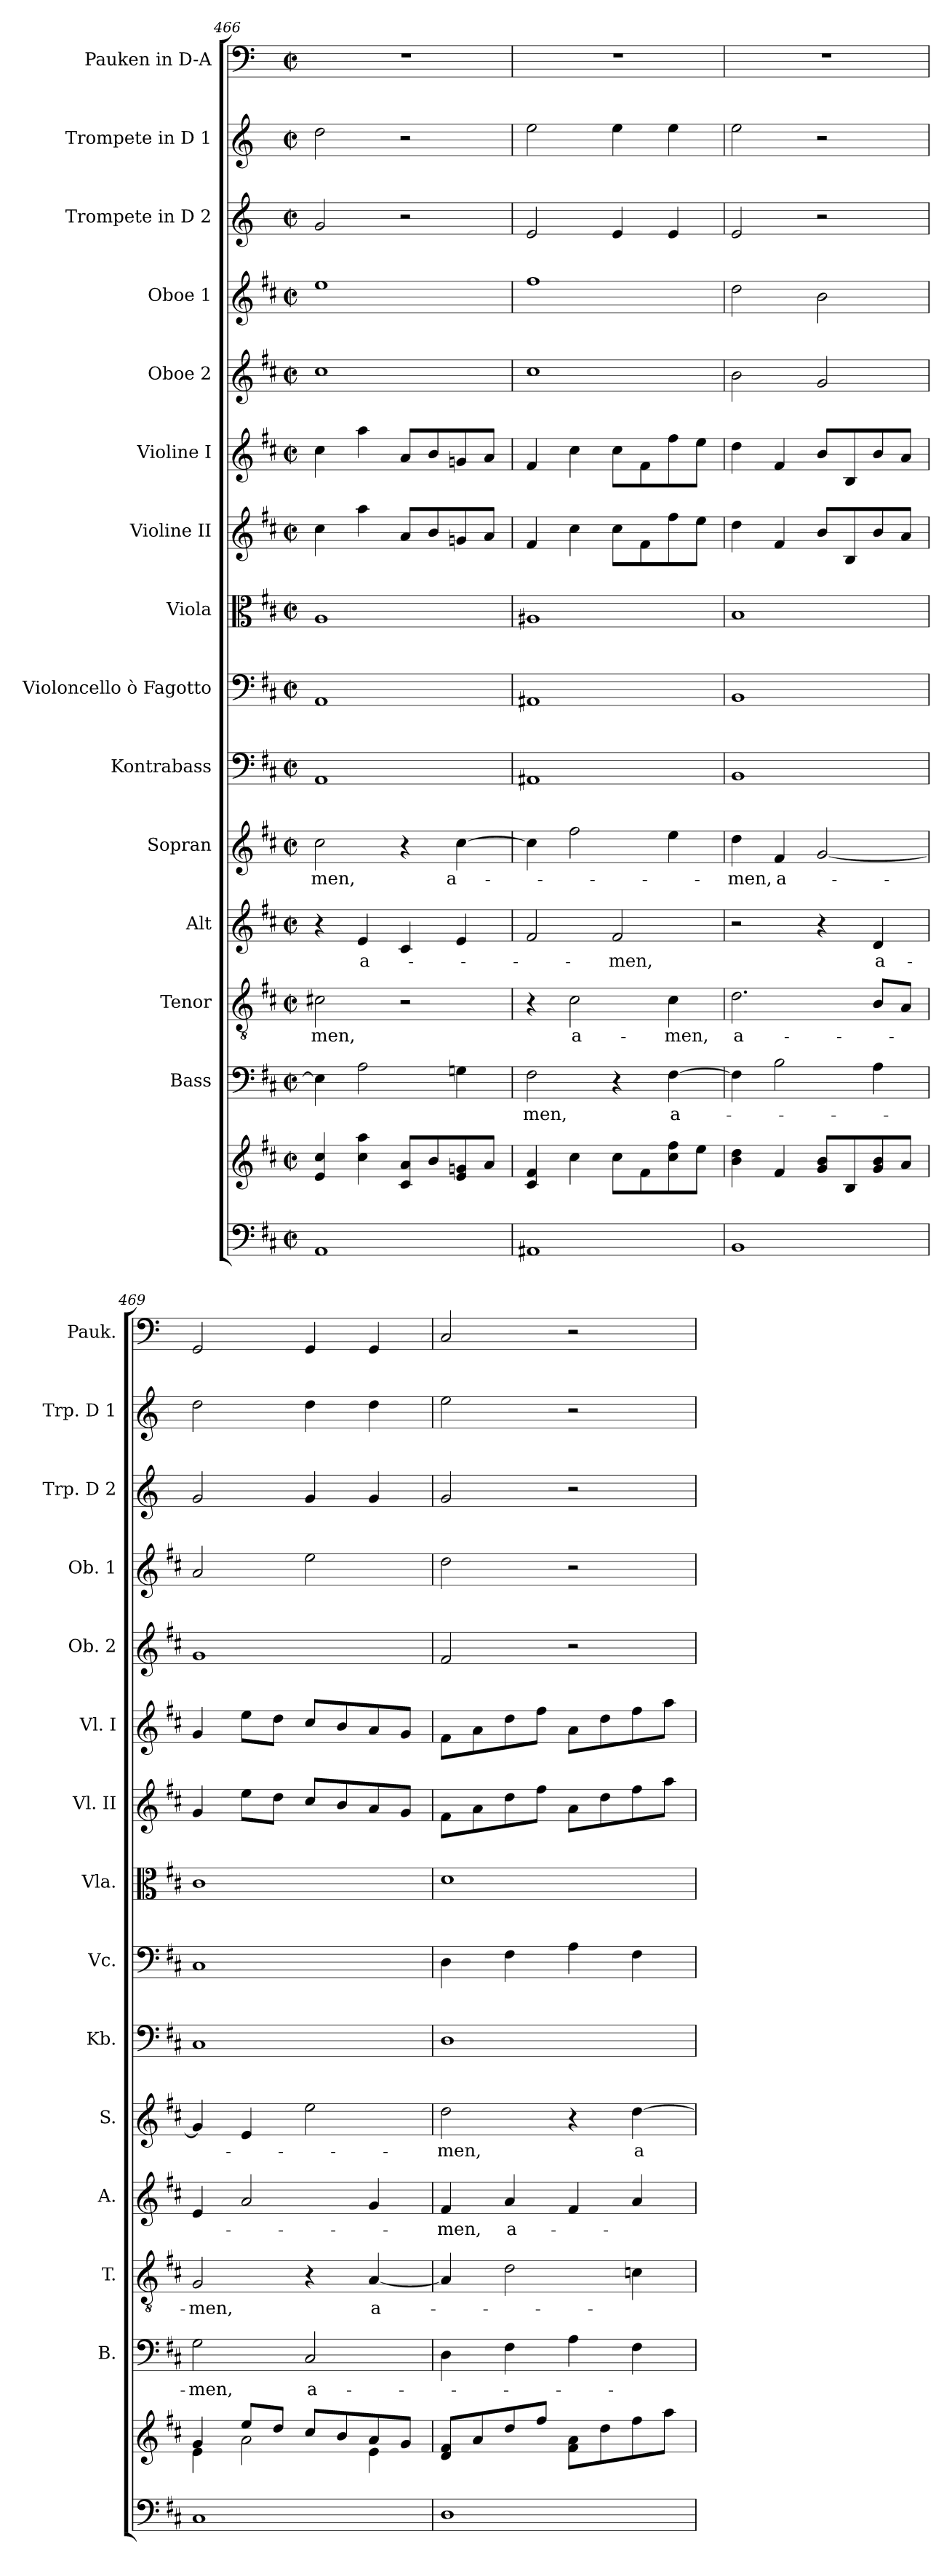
**kern	**kern	**kern	**text	**kern	**text	**kern	**text	**kern	**text	**kern	**kern	**kern	**kern	**kern	**kern	**kern	**kern	**kern	**kern
*part15	*part15	*part14	*part14	*part13	*part13	*part12	*part12	*part11	*part11	*part10	*part9	*part8	*part7	*part6	*part5	*part4	*part3	*part2	*part1
*staff16	*staff15	*staff14	*staff14	*staff13	*staff13	*staff12	*staff12	*staff11	*staff11	*staff10	*staff9	*staff8	*staff7	*staff6	*staff5	*staff4	*staff3	*staff2	*staff1
*	*	*I"Bass	*	*I"Tenor	*	*I"Alt	*	*I"Sopran	*	*I"Kontrabass	*I"Violoncello ò Fagotto	*I"Viola	*I"Violine II	*I"Violine I	*I"Oboe 2	*I"Oboe 1	*I"Trompete in D 2	*I"Trompete in D 1	*I"Pauken in D-A
*	*	*I'B.	*	*I'T.	*	*I'A.	*	*I'S.	*	*I'Kb.	*I'Vc.	*I'Vla.	*I'Vl. II	*I'Vl. I	*I'Ob. 2	*I'Ob. 1	*I'Trp. D 2	*I'Trp. D 1	*I'Pauk.
*clefF4	*clefG2	*clefF4	*	*clefGv2	*	*clefG2	*	*clefG2	*	*clefF4	*clefF4	*clefC3	*clefG2	*clefG2	*clefG2	*clefG2	*clefG2	*clefG2	*clefF4
*	*	*	*	*	*	*	*	*	*	*ITrd7c12	*	*	*	*	*	*	*ITrd-1c-2	*ITrd-1c-2	*ITrd-1c-2
*k[f#c#]	*k[f#c#]	*k[f#c#]	*	*k[f#c#]	*	*k[f#c#]	*	*k[f#c#]	*	*k[f#c#]	*k[f#c#]	*k[f#c#]	*k[f#c#]	*k[f#c#]	*k[f#c#]	*k[f#c#]	*k[f#c#]	*k[f#c#]	*k[f#c#]
*D:	*D:	*D:	*	*D:	*	*D:	*	*D:	*	*D:	*D:	*D:	*D:	*D:	*D:	*D:	*D:	*D:	*D:
*M2/2	*M2/2	*M2/2	*	*M2/2	*	*M2/2	*	*M2/2	*	*M2/2	*M2/2	*M2/2	*M2/2	*M2/2	*M2/2	*M2/2	*M2/2	*M2/2	*M2/2
*met(c|)	*met(c|)	*met(c|)	*	*met(c|)	*	*met(c|)	*	*met(c|)	*	*met(c|)	*met(c|)	*met(c|)	*met(c|)	*met(c|)	*met(c|)	*met(c|)	*met(c|)	*met(c|)	*met(c|)
=466	=466	=466	=466	=466	=466	=466	=466	=466	=466	=466	=466	=466	=466	=466	=466	=466	=466	=466	=466
!	!	!	!	!	!LO:LY:b	!	!	!	!LO:LY:b	!	!	!	!	!	!	!	!	!	!
1AA	4e/ 4cc#/	4E\]	.	2c#X\	-men,	4r	.	2cc#\	-men,	1AAA	1AA	1A	4cc#\	4cc#\	1cc#	1ee	2a/	2ee\	1r
!	!	!	!	!	!	!	!LO:LY:b	!	!	!	!	!	!	!	!	!	!	!	!
.	4cc#\ 4aa\	2A\	.	.	.	4e/	a-	.	.	.	.	.	4aa\	4aa\	.	.	.	.	.
.	8c#/ 8a/L	.	.	2r	.	4c#/	.	4r	.	.	.	.	8a/L	8a/L	.	.	2r	2r	.
.	8b/	.	.	.	.	.	.	.	.	.	.	.	8b/	8b/	.	.	.	.	.
!	!	!	!	!	!	!	!	!	!LO:LY:b	!	!	!	!	!	!	!	!	!	!
.	8e/ 8gn/	4Gn\	.	.	.	4e/	.	[4cc#\	a-	.	.	.	8gn/	8gn/	.	.	.	.	.
.	8a/J	.	.	.	.	.	.	.	.	.	.	.	8a/J	8a/J	.	.	.	.	.
=467	=467	=467	=467	=467	=467	=467	=467	=467	=467	=467	=467	=467	=467	=467	=467	=467	=467	=467	=467
!	!	!	!LO:LY:b	!	!	!	!	!	!	!	!	!	!	!	!	!	!	!	!
1AA#X	4c#/ 4f#/	2F#\	-men,	4r	.	2f#/	.	4cc#\]	.	1AAA#X	1AA#X	1A#X	4f#/	4f#/	1cc#	1ff#	2f#/	2ff#\	1r
!	!	!	!	!	!LO:LY:b	!	!	!	!	!	!	!	!	!	!	!	!	!	!
.	4cc#\	.	.	2c#\	a-	.	.	2ff#\	.	.	.	.	4cc#\	4cc#\	.	.	.	.	.
!	!	!	!	!	!	!	!LO:LY:b	!	!	!	!	!	!	!	!	!	!	!	!
.	8cc#\L	4r	.	.	.	2f#/	-men,	.	.	.	.	.	8cc#\L	8cc#\L	.	.	4f#/	4ff#\	.
.	8f#\	.	.	.	.	.	.	.	.	.	.	.	8f#\	8f#\	.	.	.	.	.
!	!	!	!LO:LY:b	!	!LO:LY:b	!	!	!	!	!	!	!	!	!	!	!	!	!	!
.	8cc#\ 8ff#\	[4F#\	a-	4c#\	-men,	.	.	4ee\	.	.	.	.	8ff#\	8ff#\	.	.	4f#/	4ff#\	.
.	8ee\J	.	.	.	.	.	.	.	.	.	.	.	8ee\J	8ee\J	.	.	.	.	.
=468	=468	=468	=468	=468	=468	=468	=468	=468	=468	=468	=468	=468	=468	=468	=468	=468	=468	=468	=468
!	!	!	!	!	!LO:LY:b	!	!	!	!LO:LY:b	!	!	!	!	!	!	!	!	!	!
1BB	4b\ 4dd\	4F#\]	.	2.d\	a-	2r	.	4dd\	-men,	1BBB	1BB	1B	4dd\	4dd\	2b\	2dd\	2f#/	2ff#\	1r
!	!	!	!	!	!	!	!	!	!LO:LY:b	!	!	!	!	!	!	!	!	!	!
.	4f#/	2B\	.	.	.	.	.	4f#/	a-	.	.	.	4f#/	4f#/	.	.	.	.	.
.	8g/ 8b/L	.	.	.	.	4r	.	[2g/	.	.	.	.	8b/L	8b/L	2g/	2b\	2r	2r	.
.	8B/	.	.	.	.	.	.	.	.	.	.	.	8B/	8B/	.	.	.	.	.
!	!	!	!	!	!	!	!LO:LY:b	!	!	!	!	!	!	!	!	!	!	!	!
.	8g/ 8b/	4A\	.	8B/L	.	4d/	a-	.	.	.	.	.	8b/	8b/	.	.	.	.	.
.	8a/J	.	.	8A/J	.	.	.	.	.	.	.	.	8a/J	8a/J	.	.	.	.	.
=469	=469	=469	=469	=469	=469	=469	=469	=469	=469	=469	=469	=469	=469	=469	=469	=469	=469	=469	=469
*	*^	*	*	*	*	*	*	*	*	*	*	*	*	*	*	*	*	*	*
!	!	!	!	!LO:LY:b	!	!LO:LY:b	!	!	!	!	!	!	!	!	!	!	!	!	!	!
1C#	4g/	4e\	2G\	-men,	2G/	-men,	4e/	.	4g/]	.	1CC#	1C#	1c#	4g/	4g/	1g	2a/	2a/	2ee\	2AA/
.	8ee/L	2a\	.	.	.	.	2a/	.	4e/	.	.	.	.	8ee\L	8ee\L	.	.	.	.	.
.	8dd/J	.	.	.	.	.	.	.	.	.	.	.	.	8dd\J	8dd\J	.	.	.	.	.
!	!	!	!	!LO:LY:b	!	!	!	!	!	!	!	!	!	!	!	!	!	!	!	!
.	8cc#/L	.	2C#/	a-	4r	.	.	.	2ee\	.	.	.	.	8cc#/L	8cc#/L	.	2ee\	4a/	4ee\	4AA/
.	8b/	.	.	.	.	.	.	.	.	.	.	.	.	8b/	8b/	.	.	.	.	.
!	!	!	!	!	!	!LO:LY:b	!	!	!	!	!	!	!	!	!	!	!	!	!	!
.	8a/	4e\	.	.	[4A/	a-	4g/	.	.	.	.	.	.	8a/	8a/	.	.	4a/	4ee\	4AA/
.	8g/J	.	.	.	.	.	.	.	.	.	.	.	.	8g/J	8g/J	.	.	.	.	.
*	*v	*v	*	*	*	*	*	*	*	*	*	*	*	*	*	*	*	*	*	*
=470	=470	=470	=470	=470	=470	=470	=470	=470	=470	=470	=470	=470	=470	=470	=470	=470	=470	=470	=470
!	!	!	!	!	!	!	!LO:LY:b	!	!LO:LY:b	!	!	!	!	!	!	!	!	!	!
1D	8d/ 8f#/L	4D\	.	4A/]	.	4f#/	-men,	2dd\	-men,	1DD	4D\	1d	8f#\L	8f#\L	2f#/	2dd\	2a/	2ff#\	2D/
.	8a/	.	.	.	.	.	.	.	.	.	.	.	8a\	8a\	.	.	.	.	.
!	!	!	!	!	!	!	!LO:LY:b	!	!	!	!	!	!	!	!	!	!	!	!
.	8dd/	4F#\	.	2d\	.	4a/	a-	.	.	.	4F#\	.	8dd\	8dd\	.	.	.	.	.
.	8ff#/J	.	.	.	.	.	.	.	.	.	.	.	8ff#\J	8ff#\J	.	.	.	.	.
.	8f#\ 8a\L	4A\	.	.	.	4f#/	.	4r	.	.	4A\	.	8a\L	8a\L	2r	2r	2r	2r	2r
.	8dd\	.	.	.	.	.	.	.	.	.	.	.	8dd\	8dd\	.	.	.	.	.
!	!	!	!	!	!	!	!	!	!LO:LY:b	!	!	!	!	!	!	!	!	!	!
.	8ff#\	4F#\	.	4cn\	.	4a/	.	[4dd\	a-	.	4F#\	.	8ff#\	8ff#\	.	.	.	.	.
.	8aa\J	.	.	.	.	.	.	.	.	.	.	.	8aa\J	8aa\J	.	.	.	.	.
=	=	=	=	=	=	=	=	=	=	=	=	=	=	=	=	=	=	=	=
*-	*-	*-	*-	*-	*-	*-	*-	*-	*-	*-	*-	*-	*-	*-	*-	*-	*-	*-	*-
